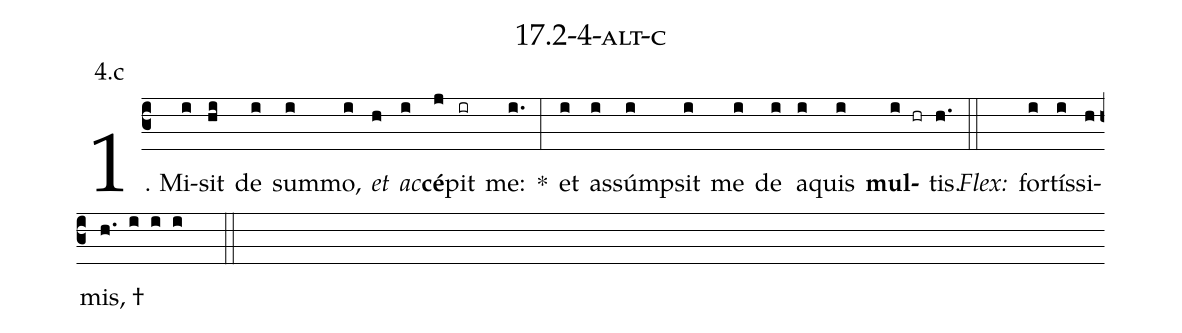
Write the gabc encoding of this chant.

name: 17.2-4-alt-c;
annotation: 4.c;
%%
(c3)1. Mi(i)sit(hi) de(i) sum(i)mo,(i) <i>et</i>(h) <i>ac</i>(i)<b>cé</b>(j)pit(ir) me:(i.) *(:) et(i) as(i)súmp(i)sit(i) me(i) de(i) a(i)quis(i) <b>mul</b>(i hr)tis.(h.) (::)
<i>Flex:</i>()  for(i)tís(i)si(h)mis, †(h. i i i  ::)

%E(i) u(i) o(i) u(i) a(i) e.(h.) (::)
